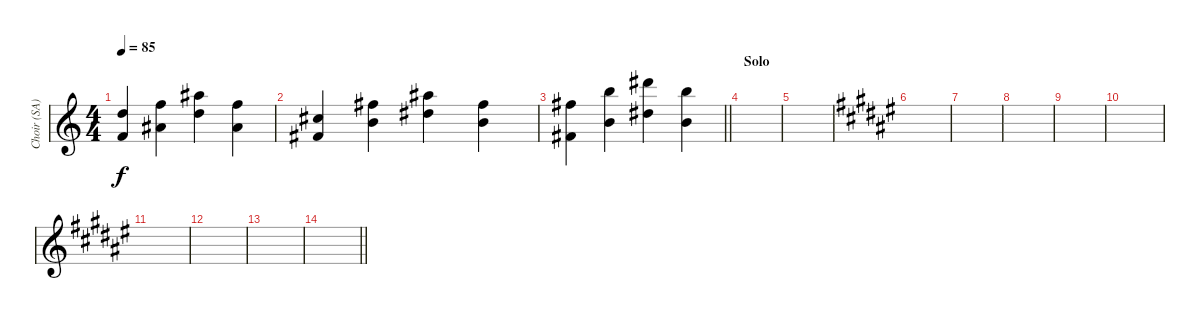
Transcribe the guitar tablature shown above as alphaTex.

\track ("Choir (SA)" "Choir (SA)") {instrument choiraahs}
\staff {score}
\tuning (E4 B3 G3 D3 A2 E2 B1) {hide}
\ts (4 4)
\tempo 85
\clef g2
\ks c
(1.1 15.2).4{dy f} (6.1 18.2).4 (10.1 23.2).4 (6.1 18.2).4 |
(2.1 14.2).4 (7.1 19.2).4 (11.1 23.2).4 (7.1 19.2).4 |
\barLineRight lightlight
(2.1 19.2).4 (7.1 24.2).4 (11.1 28.2).4 (7.1 24.2).4 |
\section ("" "Solo")
|
|
\ks f#
|
|
|
|
|
|
|
|
\barLineRight lightlight
